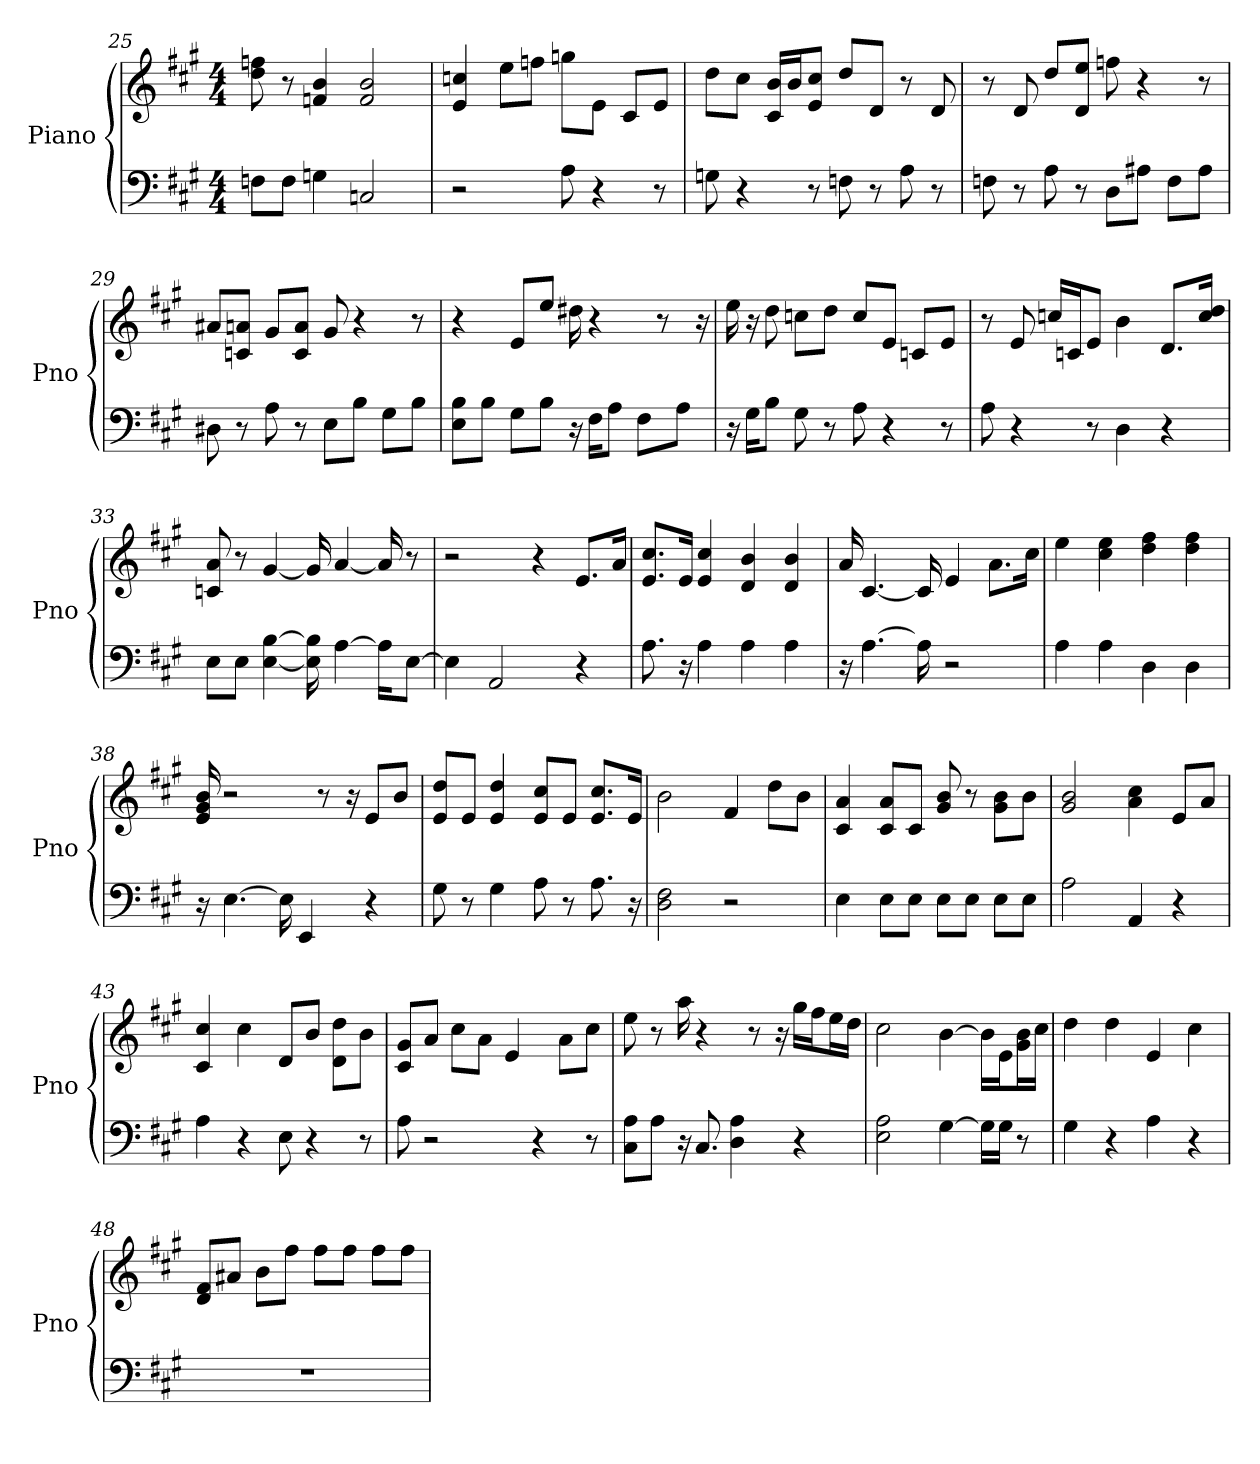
**kern	**kern
*part1	*part1
*staff2	*staff1
*I"Piano	*
*I'Pno	*
*clefF4	*clefG2
*k[f#c#g#]	*k[f#c#g#]
*A:	*A:
*M4/4	*M4/4
=25	=25
8F\L	8ff 8dd
8F\J	8r
4G	4b 4f
2C	2b 2f
=26	=26
2r	4cc 4e
.	8ee\L
.	8ff\J
8A	8gg\L
4r	8e\J
.	8c#/L
8r	8e/J
=27	=27
8G	8dd\L
4r	8cc#\J
.	16c#/ 16b/LL
.	16b/J
8r	8cc#/ 8e/J
8F	8dd/L
8r	8d/J
8A	8r
8r	8d
=28	=28
8F	8r
8r	8d
8A	8dd/L
8r	8ee/ 8d/J
8D\L	8ff
8A#\J	4r
8F\L	.
8A#\J	8r
=29	=29
8D#	8a#/L
8r	8a/ 8c/J
8A	8g#/L
8r	8a/ 8c/J
8E\L	8g#
8B\J	4r
8G#\L	.
8B\J	8r
=30	=30
8B\ 8E\L	4r
8B\J	.
8G#\L	8e/L
8B\J	8ee/J
16r	16dd#
16F#\KL	4r
8A\J	.
8F#\L	.
.	8r
8A\J	.
.	16r
=31	=31
16r	16ee
16G#\KL	16r
8B\J	8dd
8G#	8cc\L
8r	8dd\J
8A	8cc/L
4r	8e/J
.	8c/L
8r	8e/J
=32	=32
8A	8r
4r	8e
.	16cc/LL
.	16c/J
8r	8e/J
4D	4b
4r	8.d/L
.	16cc/ 16dd/Jk
=33	=33
8E\L	8a 8c
8E\J	8r
[4B [4E	[4g#
16B] 16E]	16g#]
[4A	[4a
16A\KL]	16a]
[8E\J	8r
=34	=34
4E]	2r
2AA	.
.	4r
4r	8.e/L
.	16a/Jk
=35	=35
8.A	8.e/ 8.cc#/L
16r	16e/Jk
4A	4e 4cc#
4A	4d 4b
4A	4b 4d
=36	=36
16r	16a
[4.A	[4.c#
16A]	16c#]
2r	4e
.	8.a\L
.	16cc#\Jk
=37	=37
4A	4ee
4A	4ee 4cc#
4D	4ff# 4dd
4D	4ff# 4dd
=38	=38
16r	16g# 16b 16e
[4.E	2r
16E]	.
4EE	.
.	8r
.	16r
4r	8e/L
.	8b/J
=39	=39
8G#	8dd/ 8e/L
8r	8e/J
4G#	4dd 4e
8A	8cc#/ 8e/L
8r	8e/J
8.A	8.cc#/ 8.e/L
16r	16e/Jk
=40	=40
2D 2F#	2b
2r	4f#
.	8dd\L
.	8b\J
=41	=41
4E	4a 4c#
8E\L	8a/ 8c#/L
8E\J	8c#/J
8E\L	8b 8g#
8E\J	8r
8E\L	8b\ 8g#\L
8E\J	8b\J
=42	=42
2A	2b 2g#
4AA	4cc# 4a
4r	8e/L
.	8a/J
=43	=43
4A	4cc# 4c#
4r	4cc#
8E	8d/L
4r	8b/J
.	8dd\ 8d\L
8r	8b\J
=44	=44
8A	8g#/ 8c#/L
2r	8a/J
.	8cc#\L
.	8a\J
.	4e
4r	.
.	8a\L
8r	8cc#\J
=45	=45
8C#\ 8A\L	8ee
8A\J	8r
16r	16aa
8.C#	4r
4D 4A	.
.	8r
.	16r
4r	16gg#\LL
.	16ff#\J
.	16ee\L
.	16dd\JJ
=46	=46
2E 2A	2cc#
[4G#	[4b
16G#\LL]	16b\LL]
16G#\JJ	16e\J
8r	16g#\ 16b\L
.	16cc#\JJ
=47	=47
4G#	4dd
4r	4dd
4A	4e
4r	4cc#
=48	=48
1r	8d/ 8f#/L
.	8a#/J
.	8b\L
.	8ff#\J
.	8ff#\L
.	8ff#\J
.	8ff#\L
.	8ff#\J
=	=
*-	*-
